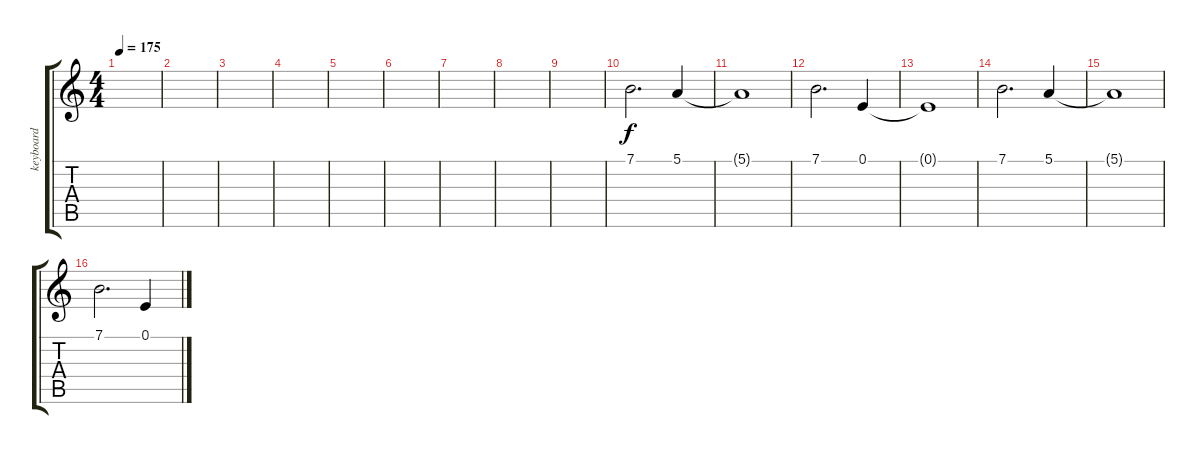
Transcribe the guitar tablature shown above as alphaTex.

\track ("keyboard" "keyboard") {instrument stringensemble1}
\staff {score tabs}
\tuning (E4 B3 G3 D3 A2 E2) {hide}
\ts (4 4)
\tempo 175
\clef g2
\ks c
|
|
|
|
|
|
|
|
|
7.1.2{d} 5.1.4 |
5.1{t}.1 |
7.1.2{d} 0.1.4 |
0.1{t}.1 |
7.1.2{d} 5.1.4 |
5.1{t}.1 |
7.1.2{d} 0.1.4
